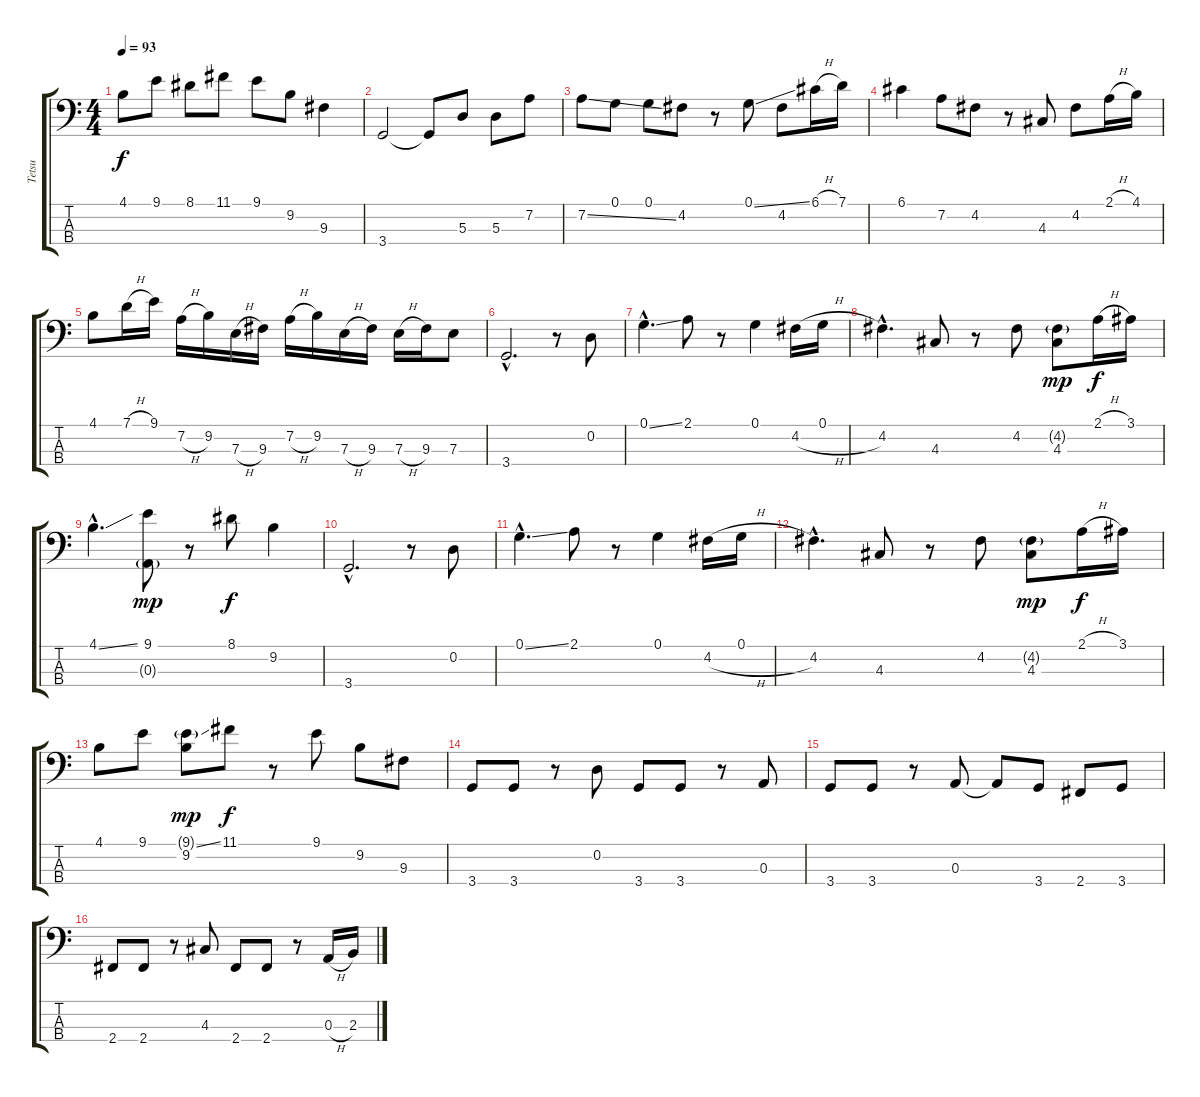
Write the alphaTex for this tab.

\track ("Tetsu" "Tetsu") {instrument electricbasspick}
\staff {score tabs}
\tuning (G2 D2 A1 E1) {hide}
\ts (4 4)
\tempo 93
\clef f4
\ks c
4.1.8{dy f} 9.1.8 8.1.8 11.1.8 9.1.8 9.2.8 9.3.4 |
3.4.2 3.4{t}.8 5.3.8 5.3.8 7.2.8 |
7.2{ss}.8 0.1.8 0.1.8 4.2.8 r.8 0.1{ss}.8 4.2.8 6.1{h}.16 7.1.16 |
6.1.4 7.2.8 4.2.8 r.8 4.3.8 4.2.8 2.1{h}.16 4.1.16 |
4.1.8 7.1{h}.16 9.1.16 7.2{h}.16 9.2.16 7.3{h}.16 9.3.16 7.2{h}.16 9.2.16 7.3{h}.16 9.3.16 7.3{h}.16 9.3.16 7.3.8 |
3.4{hac}.2{d} r.8 0.2.8 |
0.1{ss hac}.4{d} 2.1.8 r.8 0.1.4 4.2{h}.16 0.1.16 |
4.2{hac}.4{d} 4.3.8 r.8 4.2.8 (4.2{g} 4.3).8{dy mp} 2.1{h}.16{dy f} 3.1.16 |
4.1{ss hac}.4{d} (9.1 0.3{g}).8{dy mp} r.8 8.1.8{dy f} 9.2.4 |
3.4{hac}.2{d} r.8 0.2.8 |
0.1{ss hac}.4{d} 2.1.8 r.8 0.1.4 4.2{h}.16 0.1.16 |
4.2{hac}.4{d} 4.3.8 r.8 4.2.8 (4.2{g} 4.3).8{dy mp} 2.1{h}.16{dy f} 3.1.16 |
4.1.8 9.1.8 (9.1{ss g} 9.2).8{dy mp} 11.1.8{dy f} r.8 9.1.8 9.2.8 9.3.8 |
3.4.8 3.4.8 r.8 0.2.8 3.4.8 3.4.8 r.8 0.3.8 |
3.4.8 3.4.8 r.8 0.3.8 0.3{t}.8 3.4.8 2.4.8 3.4.8 |
2.4.8 2.4.8 r.8 4.3.8 2.4.8 2.4.8 r.8 0.3{h}.16 2.3.16
